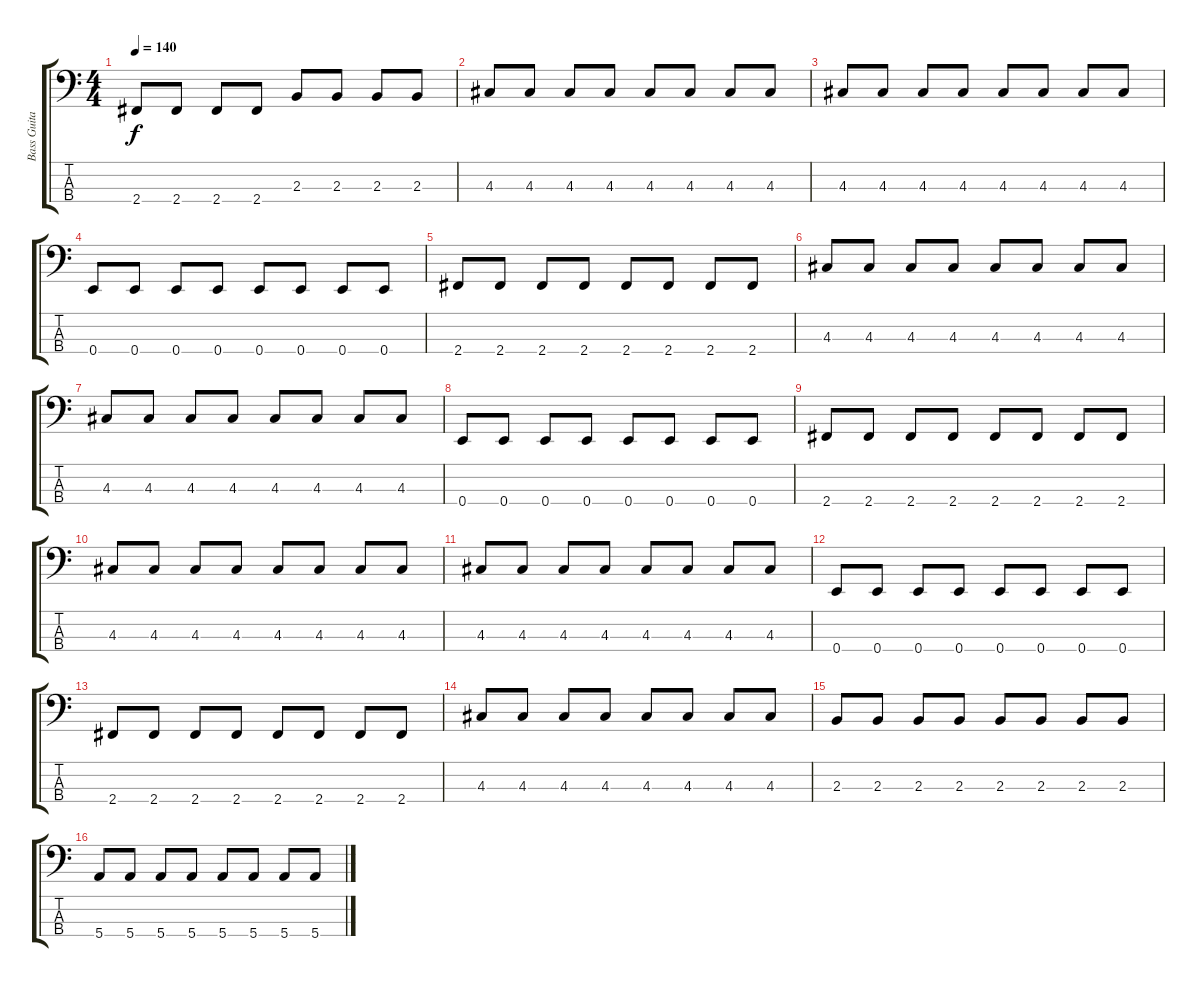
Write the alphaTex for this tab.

\track ("Bass Guitar" "Bass Guita") {instrument electricbassfinger}
\staff {score tabs}
\tuning (G2 D2 A1 E1) {hide}
\ts (4 4)
\tempo 140
\clef f4
\ks c
2.4.8{dy f} 2.4.8 2.4.8 2.4.8 2.3.8 2.3.8 2.3.8 2.3.8 |
4.3.8 4.3.8 4.3.8 4.3.8 4.3.8 4.3.8 4.3.8 4.3.8 |
4.3.8 4.3.8 4.3.8 4.3.8 4.3.8 4.3.8 4.3.8 4.3.8 |
0.4.8 0.4.8 0.4.8 0.4.8 0.4.8 0.4.8 0.4.8 0.4.8 |
2.4.8 2.4.8 2.4.8 2.4.8 2.4.8 2.4.8 2.4.8 2.4.8 |
4.3.8 4.3.8 4.3.8 4.3.8 4.3.8 4.3.8 4.3.8 4.3.8 |
4.3.8 4.3.8 4.3.8 4.3.8 4.3.8 4.3.8 4.3.8 4.3.8 |
0.4.8 0.4.8 0.4.8 0.4.8 0.4.8 0.4.8 0.4.8 0.4.8 |
2.4.8 2.4.8 2.4.8 2.4.8 2.4.8 2.4.8 2.4.8 2.4.8 |
4.3.8 4.3.8 4.3.8 4.3.8 4.3.8 4.3.8 4.3.8 4.3.8 |
4.3.8 4.3.8 4.3.8 4.3.8 4.3.8 4.3.8 4.3.8 4.3.8 |
0.4.8 0.4.8 0.4.8 0.4.8 0.4.8 0.4.8 0.4.8 0.4.8 |
2.4.8 2.4.8 2.4.8 2.4.8 2.4.8 2.4.8 2.4.8 2.4.8 |
4.3.8 4.3.8 4.3.8 4.3.8 4.3.8 4.3.8 4.3.8 4.3.8 |
2.3.8 2.3.8 2.3.8 2.3.8 2.3.8 2.3.8 2.3.8 2.3.8 |
5.4.8 5.4.8 5.4.8 5.4.8 5.4.8 5.4.8 5.4.8 5.4.8
